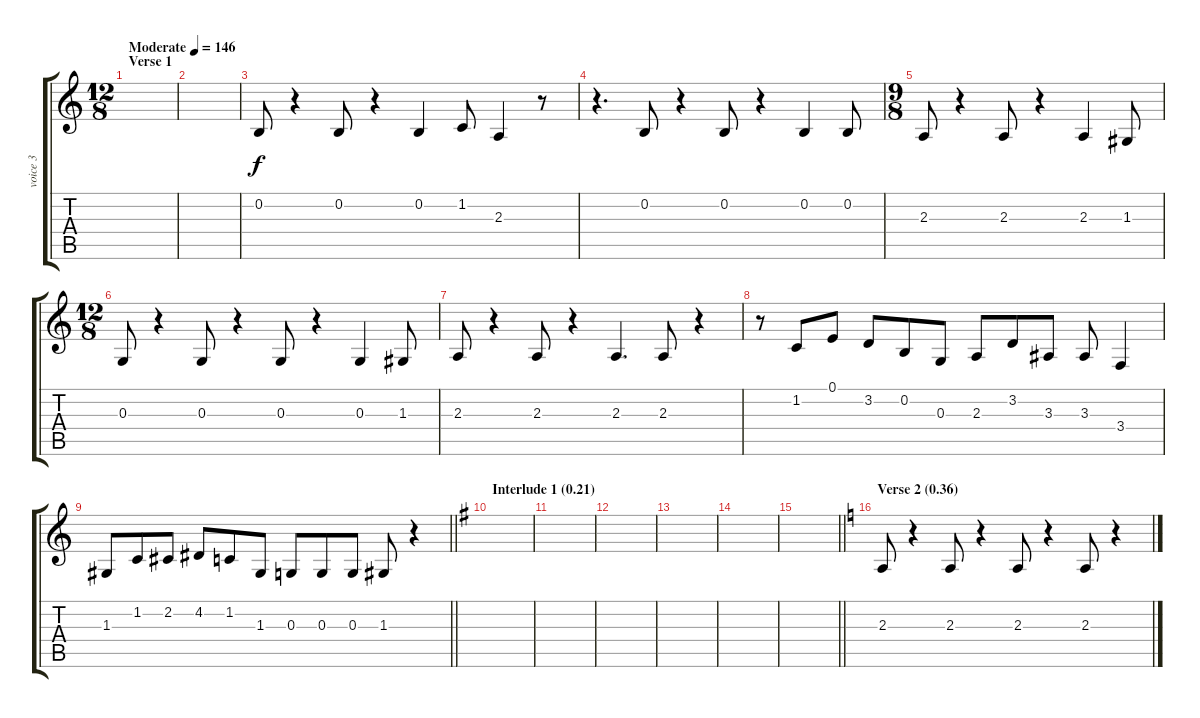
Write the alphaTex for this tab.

\track ("voice 3" "voice 3") {instrument baritonesax}
\staff {score tabs}
\tuning (E4 B3 G3 D3 A2 E2) {hide}
\ts (12 8)
\section ("" "Verse 1")
\tempo (146 "Moderate")
\clef g2
\ks c
|
|
0.2.8 r.4 0.2.8 r.4 0.2.4 1.2.8 2.3.4 r.8 |
r.4{d} 0.2.8 r.4 0.2.8 r.4 0.2.4 0.2.8 |
\ts (9 8)
2.3.8 r.4 2.3.8 r.4 2.3.4 1.3.8 |
\ts (12 8)
0.3.8 r.4 0.3.8 r.4 0.3.8 r.4 0.3.4 1.3.8 |
2.3.8 r.4 2.3.8 r.4 2.3.4{d} 2.3.8 r.4 |
r.8 1.2.8 0.1.8 3.2.8 0.2.8 0.3.8 2.3.8 3.2.8 3.3.8 3.3.8 3.4.4 |
\barLineRight lightlight
1.3.8 1.2.8 2.2.8 4.2.8 1.2.8 1.3.8 0.3.8 0.3.8 0.3.8 1.3.8 r.4 |
\section ("" "Interlude 1 (0.21)")
\ks g
|
|
|
|
|
\barLineRight lightlight
|
\section ("" "Verse 2 (0.36)")
\ks c
2.3.8 r.4 2.3.8 r.4 2.3.8 r.4 2.3.8 r.4
